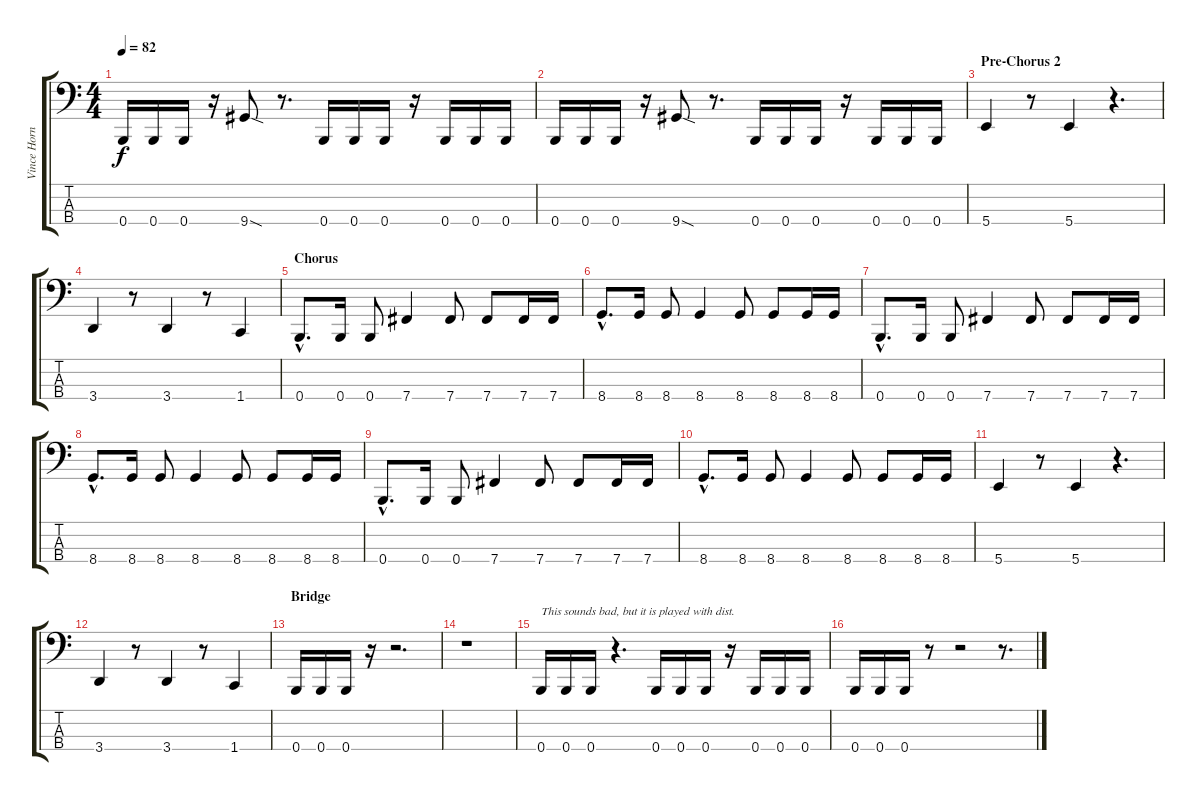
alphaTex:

\track ("Vince Hornsby" "Vince Horn") {instrument electricbassfinger}
\staff {score tabs}
\tuning (E2 B1 Gb1 B0) {hide}
\ts (4 4)
\tempo 82
\clef f4
\ks c
0.4.16{dy f} 0.4.16 0.4.16 r.16 9.4{sod}.8 r.8{d} 0.4.16 0.4.16 0.4.16 r.16 0.4.16 0.4.16 0.4.16 |
0.4.16 0.4.16 0.4.16 r.16 9.4{sod}.8 r.8{d} 0.4.16 0.4.16 0.4.16 r.16 0.4.16 0.4.16 0.4.16 |
\section ("" "Pre-Chorus 2")
5.4.4 r.8 5.4.4 r.4{d} |
3.4.4 r.8 3.4.4 r.8 1.4.4 |
\section ("" "Chorus")
0.4{hac}.8{d} 0.4.16 0.4.8 7.4.4 7.4.8 7.4.8 7.4.16 7.4.16 |
8.4{hac}.8{d} 8.4.16 8.4.8 8.4.4 8.4.8 8.4.8 8.4.16 8.4.16 |
0.4{hac}.8{d} 0.4.16 0.4.8 7.4.4 7.4.8 7.4.8 7.4.16 7.4.16 |
8.4{hac}.8{d} 8.4.16 8.4.8 8.4.4 8.4.8 8.4.8 8.4.16 8.4.16 |
0.4{hac}.8{d} 0.4.16 0.4.8 7.4.4 7.4.8 7.4.8 7.4.16 7.4.16 |
8.4{hac}.8{d} 8.4.16 8.4.8 8.4.4 8.4.8 8.4.8 8.4.16 8.4.16 |
5.4.4 r.8 5.4.4 r.4{d} |
3.4.4 r.8 3.4.4 r.8 1.4.4 |
\section ("" "Bridge")
0.4.16 0.4.16 0.4.16 r.16 r.2{d} |
r.1 |
0.4.16{txt "This sounds bad, but it is played with dist." instrument overdrivenguitar} 0.4.16 0.4.16 r.4{d} 0.4.16 0.4.16 0.4.16 r.16 0.4.16 0.4.16 0.4.16 |
0.4.16 0.4.16 0.4.16 r.8 r.2 r.8{d}
